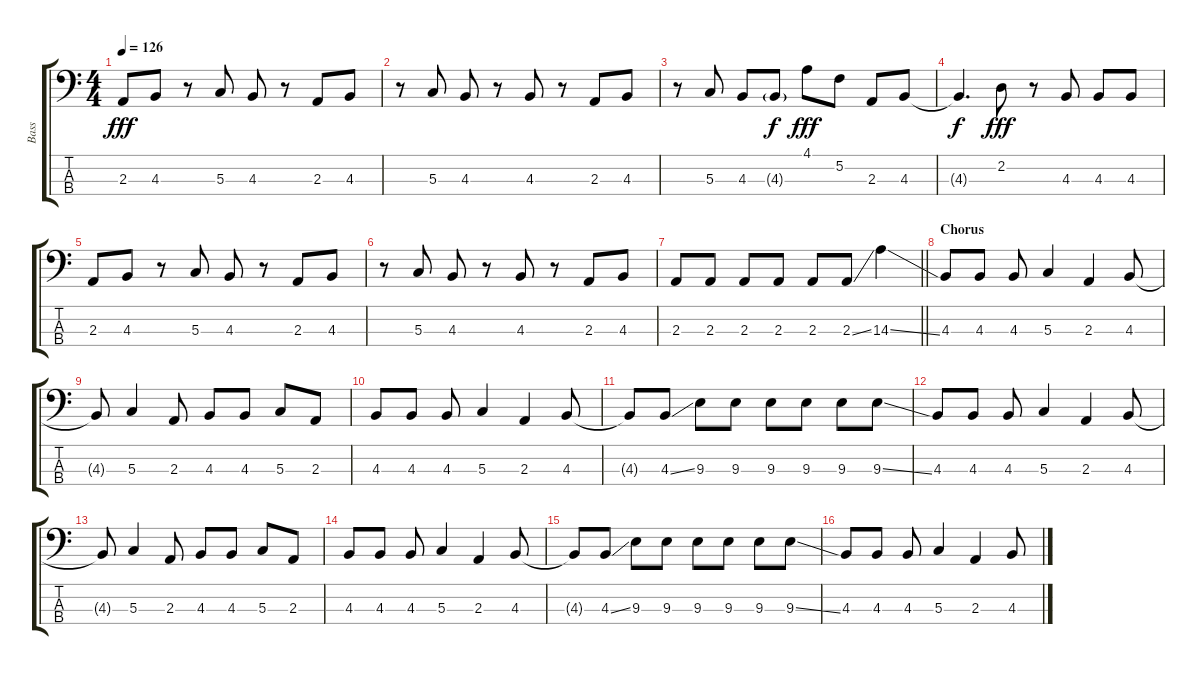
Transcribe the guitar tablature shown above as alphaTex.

\track ("Bass" "Bass") {instrument electricbasspick}
\staff {score tabs}
\tuning (F2 C2 G1 D1) {hide}
\ts (4 4)
\tempo 126
\clef f4
\ks c
2.3.8{dy fff} 4.3.8 r.8 5.3.8 4.3.8 r.8 2.3.8 4.3.8 |
r.8 5.3.8 4.3.8 r.8 4.3.8 r.8 2.3.8 4.3.8 |
r.8 5.3.8 4.3.8 4.3{g}.8{dy f} 4.1.8{dy fff} 5.2.8 2.3.8 4.3.8 |
4.3{t}.4{d dy f} 2.2.8{dy fff} r.8 4.3.8 4.3.8 4.3.8 |
2.3.8 4.3.8 r.8 5.3.8 4.3.8 r.8 2.3.8 4.3.8 |
r.8 5.3.8 4.3.8 r.8 4.3.8 r.8 2.3.8 4.3.8 |
\barLineRight lightlight
2.3.8 2.3.8 2.3.8 2.3.8 2.3.8 2.3{ss}.8 14.3{ss}.4 |
\section ("" "Chorus")
4.3.8 4.3.8 4.3.8 5.3.4 2.3.4 4.3.8 |
4.3{t}.8 5.3.4 2.3.8 4.3.8 4.3.8 5.3.8 2.3.8 |
4.3.8 4.3.8 4.3.8 5.3.4 2.3.4 4.3.8 |
4.3{t}.8 4.3{ss}.8 9.3.8 9.3.8 9.3.8 9.3.8 9.3.8 9.3{ss}.8 |
4.3.8 4.3.8 4.3.8 5.3.4 2.3.4 4.3.8 |
4.3{t}.8 5.3.4 2.3.8 4.3.8 4.3.8 5.3.8 2.3.8 |
4.3.8 4.3.8 4.3.8 5.3.4 2.3.4 4.3.8 |
4.3{t}.8 4.3{ss}.8 9.3.8 9.3.8 9.3.8 9.3.8 9.3.8 9.3{ss}.8 |
4.3.8 4.3.8 4.3.8 5.3.4 2.3.4 4.3.8
